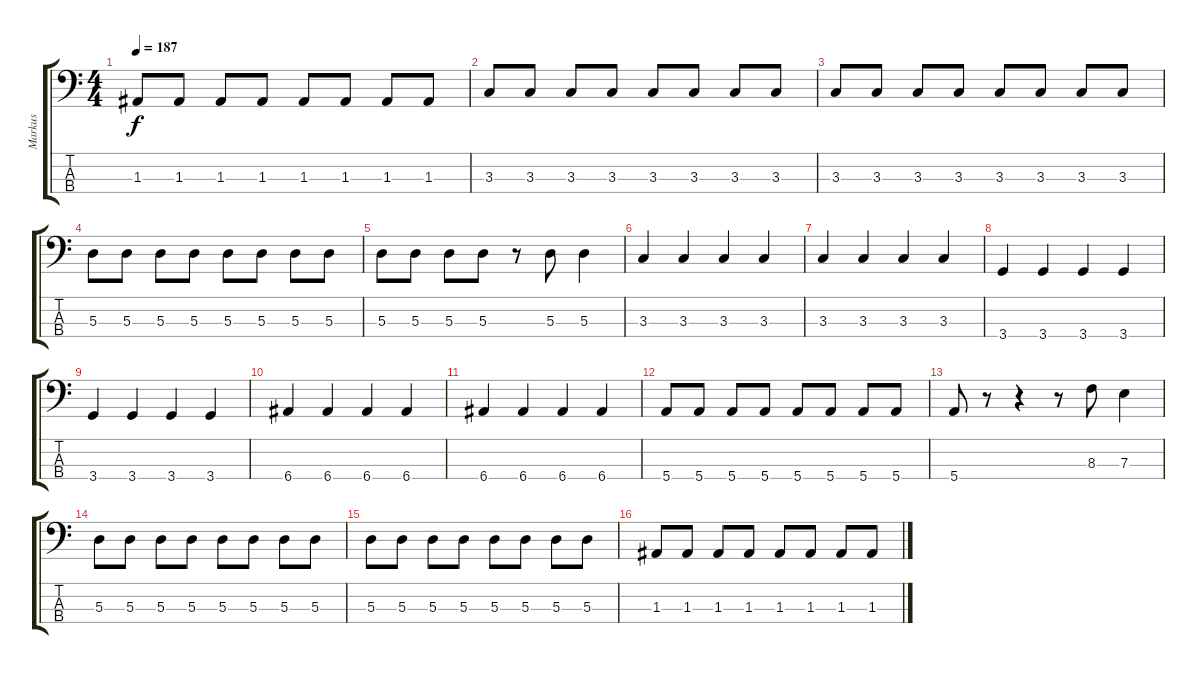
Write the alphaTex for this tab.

\track ("Markus" "Markus") {instrument electricbassfinger}
\staff {score tabs}
\tuning (G2 D2 A1 E1) {hide}
\ts (4 4)
\tempo 187
\clef f4
\ks c
1.3.8{dy f} 1.3.8 1.3.8 1.3.8 1.3.8 1.3.8 1.3.8 1.3.8 |
3.3.8 3.3.8 3.3.8 3.3.8 3.3.8 3.3.8 3.3.8 3.3.8 |
3.3.8 3.3.8 3.3.8 3.3.8 3.3.8 3.3.8 3.3.8 3.3.8 |
5.3.8 5.3.8 5.3.8 5.3.8 5.3.8 5.3.8 5.3.8 5.3.8 |
5.3.8 5.3.8 5.3.8 5.3.8 r.8 5.3.8 5.3.4 |
3.3.4 3.3.4 3.3.4 3.3.4 |
3.3.4 3.3.4 3.3.4 3.3.4 |
3.4.4 3.4.4 3.4.4 3.4.4 |
3.4.4 3.4.4 3.4.4 3.4.4 |
6.4.4 6.4.4 6.4.4 6.4.4 |
6.4.4 6.4.4 6.4.4 6.4.4 |
5.4.8 5.4.8 5.4.8 5.4.8 5.4.8 5.4.8 5.4.8 5.4.8 |
5.4.8 r.8 r.4 r.8 8.3.8 7.3.4 |
5.3.8 5.3.8 5.3.8 5.3.8 5.3.8 5.3.8 5.3.8 5.3.8 |
5.3.8 5.3.8 5.3.8 5.3.8 5.3.8 5.3.8 5.3.8 5.3.8 |
1.3.8 1.3.8 1.3.8 1.3.8 1.3.8 1.3.8 1.3.8 1.3.8
